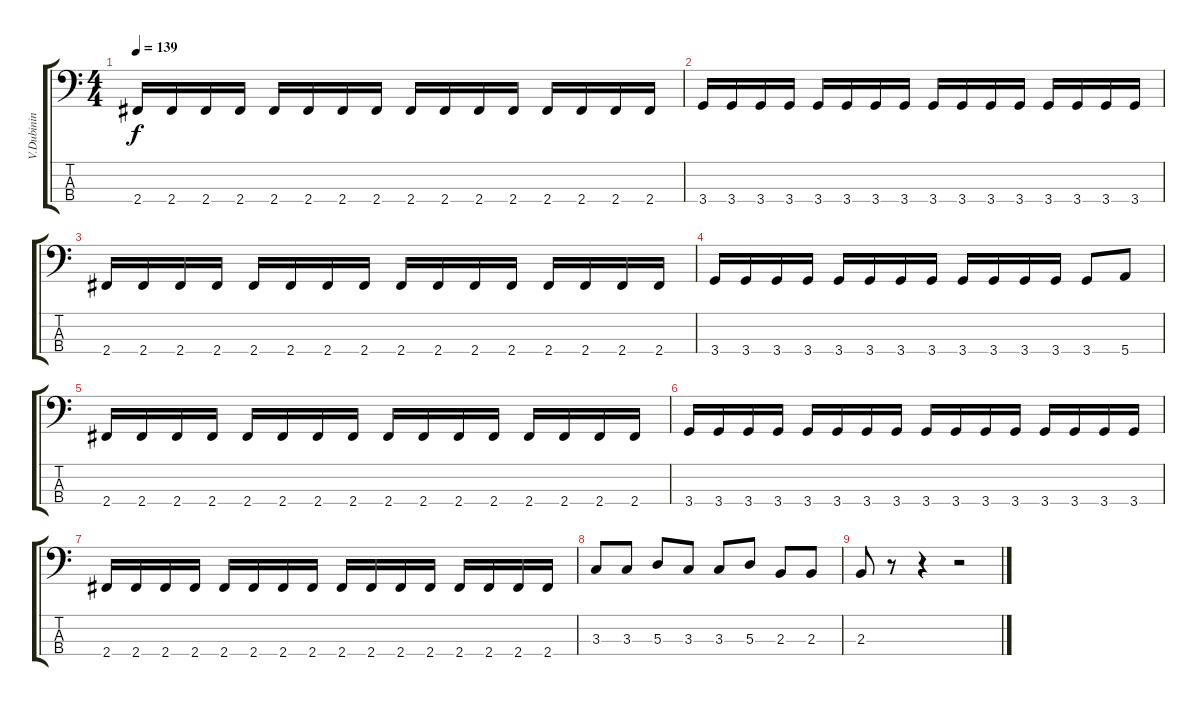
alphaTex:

\track ("V.Dubinin" "V.Dubinin") {instrument electricbassfinger}
\staff {score tabs}
\tuning (G2 D2 A1 E1) {hide}
\ts (4 4)
\tempo 139
\clef f4
\ks c
2.4.16{dy f} 2.4.16 2.4.16 2.4.16 2.4.16 2.4.16 2.4.16 2.4.16 2.4.16 2.4.16 2.4.16 2.4.16 2.4.16 2.4.16 2.4.16 2.4.16 |
3.4.16 3.4.16 3.4.16 3.4.16 3.4.16 3.4.16 3.4.16 3.4.16 3.4.16 3.4.16 3.4.16 3.4.16 3.4.16 3.4.16 3.4.16 3.4.16 |
2.4.16 2.4.16 2.4.16 2.4.16 2.4.16 2.4.16 2.4.16 2.4.16 2.4.16 2.4.16 2.4.16 2.4.16 2.4.16 2.4.16 2.4.16 2.4.16 |
3.4.16 3.4.16 3.4.16 3.4.16 3.4.16 3.4.16 3.4.16 3.4.16 3.4.16 3.4.16 3.4.16 3.4.16 3.4.8 5.4.8 |
2.4.16 2.4.16 2.4.16 2.4.16 2.4.16 2.4.16 2.4.16 2.4.16 2.4.16 2.4.16 2.4.16 2.4.16 2.4.16 2.4.16 2.4.16 2.4.16 |
3.4.16 3.4.16 3.4.16 3.4.16 3.4.16 3.4.16 3.4.16 3.4.16 3.4.16 3.4.16 3.4.16 3.4.16 3.4.16 3.4.16 3.4.16 3.4.16 |
2.4.16 2.4.16 2.4.16 2.4.16 2.4.16 2.4.16 2.4.16 2.4.16 2.4.16 2.4.16 2.4.16 2.4.16 2.4.16 2.4.16 2.4.16 2.4.16 |
3.3.8 3.3.8 5.3.8 3.3.8 3.3.8 5.3.8 2.3.8 2.3.8 |
2.3.8 r.8 r.4 r.2
